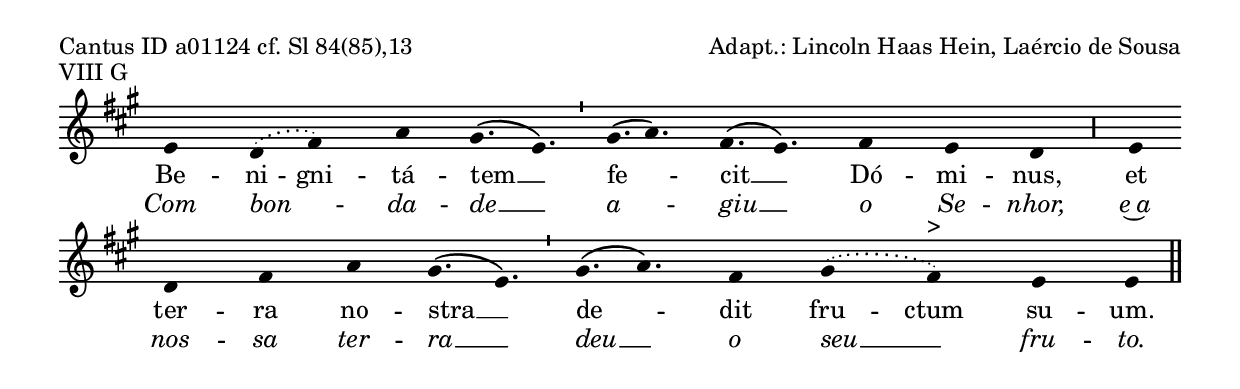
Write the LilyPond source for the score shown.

\version "2.24.1"

\include "gregorian.ly"
\include "../../../modules/lilypond/neums.ily"
\include "../../../modules/lilypond/layout.ily"
\include "../../../modules/lilypond/lyrics.ily"
\include "../../../modules/lilypond/symbols.ily"

antiphonChant = \relative c'' {
  \AntiphonSignature
  \key c \major
  \C g
  \slurDotted
  \CC f a
  \slurSolid
  \C c \EE b g
  \divisioMinima
  \EE b c \EE a g \C a g f
  \divisioMaior
  g f a c \EE b g
  \divisioMinima
  \EE b c \C a
  \slurDotted
  b( \Ldim a)
  \slurSolid
  \C g g
  \finalis
}

antiphonLyrics = \lyricmode {
  Be --
  \set ignoreMelismata = ##t
  ni -- gni --
  \unset ignoreMelismata
  tá -- tem __ fe -- cit __ Dó -- mi -- nus, et ter -- ra no -- stra __ de -- dit
  \set ignoreMelismata = ##t
  fru -- ctum
  \unset ignoreMelismata
  su -- um.
}

antiphonLyricsPt = \lyricmode {
  \AltLyrics
  Com bon -- da -- de __ a -- giu __ o Se -- nhor, e~a nos -- sa ter -- ra __ deu __ o seu __ fru -- to.
}

\GregorianTranscriptionLayout

\header {
  meter = "Cantus ID a01124 cf. Sl 84(85),13"
  arranger = "Adapt.: Lincoln Haas Hein, Laércio de Sousa"
}

\score {
  \header {
    piece = "VIII G"
  }

  \new GregorianTranscriptionStaff <<
    \new GregorianTranscriptionVoice = "antiphon" {
      \transpose c a, \antiphonChant
    }

    \new GregorianTranscriptionLyrics \lyricsto "antiphon" \antiphonLyrics
    \new GregorianTranscriptionLyrics \lyricsto "antiphon" \antiphonLyricsPt
  >>
}